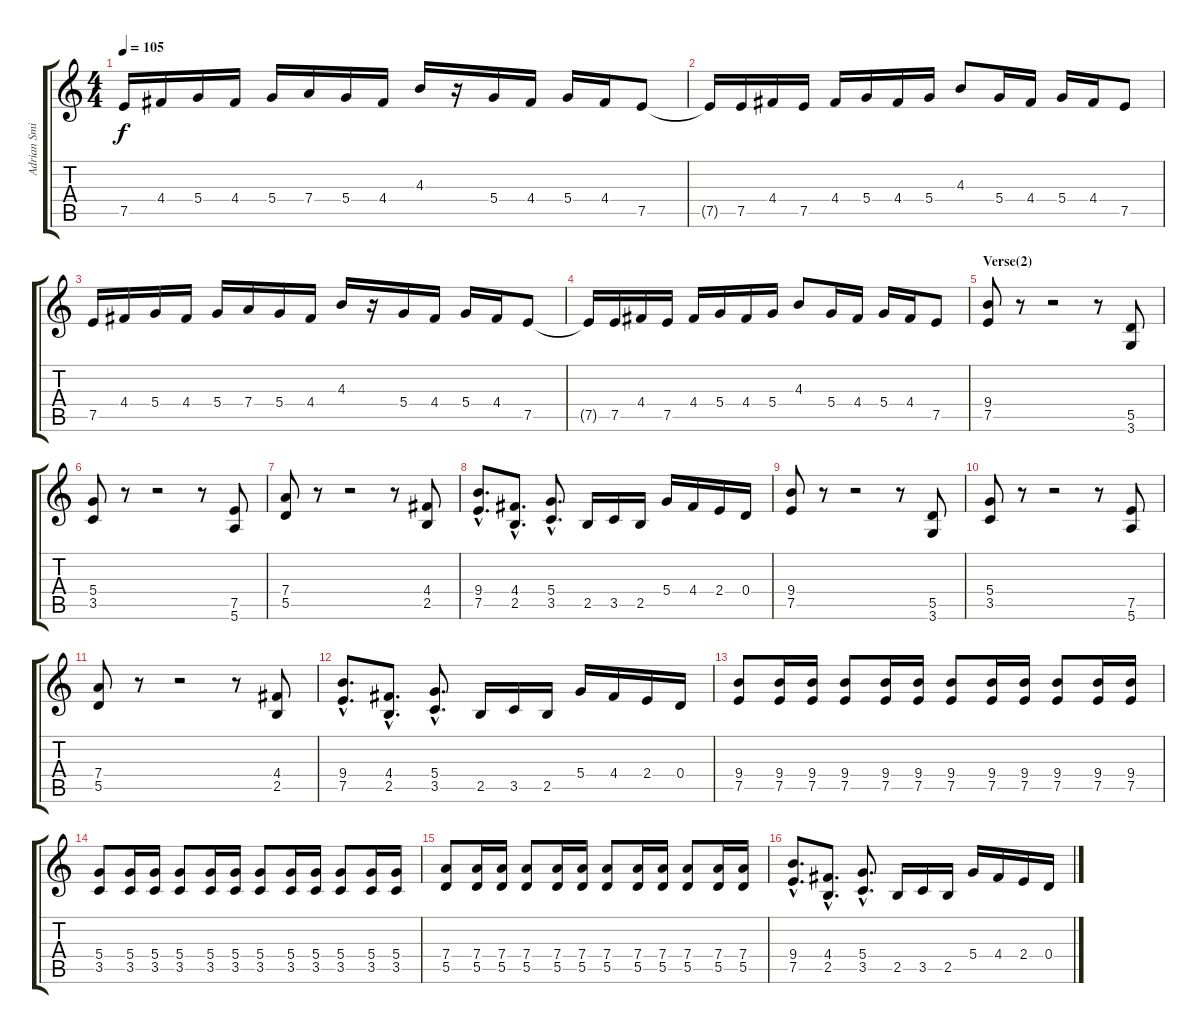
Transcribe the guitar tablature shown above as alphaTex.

\track ("Adrian Smith (Guitar-2)" "Adrian Smi") {instrument overdrivenguitar}
\staff {score tabs}
\tuning (E4 B3 G3 D3 A2 E2) {hide}
\ts (4 4)
\tempo 105
\clef g2
\ks c
7.5.16{dy f} 4.4.16 5.4.16 4.4.16 5.4.16 7.4.16 5.4.16 4.4.16 4.3.16 r.16 5.4.16 4.4.16 5.4.16 4.4.16 7.5.8 |
7.5{t}.16 7.5.16 4.4.16 7.5.16 4.4.16 5.4.16 4.4.16 5.4.16 4.3.8 5.4.16 4.4.16 5.4.16 4.4.16 7.5.8 |
7.5.16 4.4.16 5.4.16 4.4.16 5.4.16 7.4.16 5.4.16 4.4.16 4.3.16 r.16 5.4.16 4.4.16 5.4.16 4.4.16 7.5.8 |
7.5{t}.16 7.5.16 4.4.16 7.5.16 4.4.16 5.4.16 4.4.16 5.4.16 4.3.8 5.4.16 4.4.16 5.4.16 4.4.16 7.5.8 |
\section ("" "Verse(2)")
(9.4 7.5).8 r.8 r.2 r.8 (5.5 3.6).8 |
(5.4 3.5).8 r.8 r.2 r.8 (7.5 5.6).8 |
(7.4 5.5).8 r.8 r.2 r.8 (4.4 2.5).8 |
(9.4{hac} 7.5{hac}).8{d} (4.4{hac} 2.5{hac}).8{d} (5.4{hac} 3.5{hac}).8{d} 2.5.16 3.5.16 2.5.16 5.4.16 4.4.16 2.4.16 0.4.16 |
(9.4 7.5).8 r.8 r.2 r.8 (5.5 3.6).8 |
(5.4 3.5).8 r.8 r.2 r.8 (7.5 5.6).8 |
(7.4 5.5).8 r.8 r.2 r.8 (4.4 2.5).8 |
(9.4{hac} 7.5{hac}).8{d} (4.4{hac} 2.5{hac}).8{d} (5.4{hac} 3.5{hac}).8{d} 2.5.16 3.5.16 2.5.16 5.4.16 4.4.16 2.4.16 0.4.16 |
\section ("" "")
(9.4 7.5).8 (9.4 7.5).16 (9.4 7.5).16 (9.4 7.5).8 (9.4 7.5).16 (9.4 7.5).16 (9.4 7.5).8 (9.4 7.5).16 (9.4 7.5).16 (9.4 7.5).8 (9.4 7.5).16 (9.4 7.5).16 |
(5.4 3.5).8 (5.4 3.5).16 (5.4 3.5).16 (5.4 3.5).8 (5.4 3.5).16 (5.4 3.5).16 (5.4 3.5).8 (5.4 3.5).16 (5.4 3.5).16 (5.4 3.5).8 (5.4 3.5).16 (5.4 3.5).16 |
(7.4 5.5).8 (7.4 5.5).16 (7.4 5.5).16 (7.4 5.5).8 (7.4 5.5).16 (7.4 5.5).16 (7.4 5.5).8 (7.4 5.5).16 (7.4 5.5).16 (7.4 5.5).8 (7.4 5.5).16 (7.4 5.5).16 |
(9.4{hac} 7.5{hac}).8{d} (4.4{hac} 2.5{hac}).8{d} (5.4{hac} 3.5{hac}).8{d} 2.5.16 3.5.16 2.5.16 5.4.16 4.4.16 2.4.16 0.4.16
